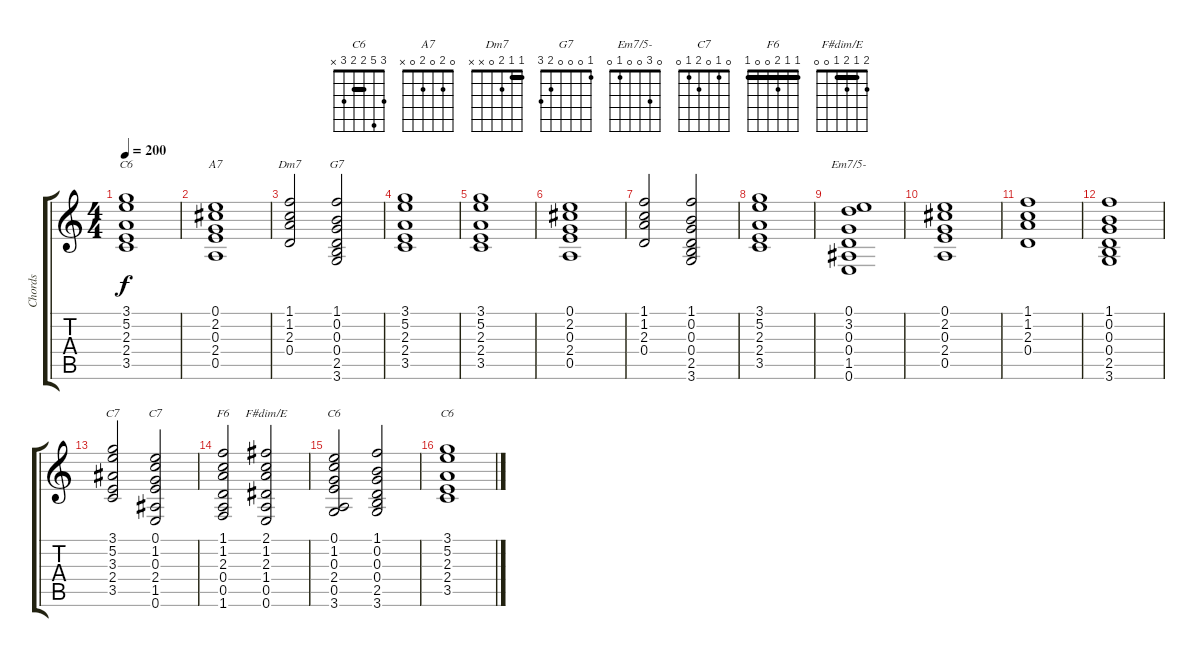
\track ("Chords" "Chords") {instrument acousticguitarnylon}
\staff {score tabs}
\tuning (E4 B3 G3 D3 A2 E2) {hide}
\chord ("C6" 5 5 0 2 3 x) {barre 5}
\chord ("A7" 0 2 0 2 0 x)
\chord ("Dm7" 1 1 2 0 x x) {barre 1}
\chord ("G7" 1 0 0 0 2 3)
\chord ("Em7/5-" 0 3 0 0 1 0)
\chord ("C7" 3 5 3 2 3 x) {barre 3}
\chord ("C7" 0 1 0 2 1 0)
\chord ("F6" 1 1 2 0 0 1) {barre 1}
\chord ("F#dim/E" 2 1 2 1 0 0) {barre 1}
\chord ("C6" 0 1 0 2 0 3)
\chord ("C6" 3 5 2 2 3 x) {barre 2}
\ts (4 4)
\tempo 200
\clef g2
\ks c
(3.1 5.2 2.3 2.4 3.5).1{ch "C6" dy f} |
(0.1 2.2 0.3 2.4 0.5).1{ch "A7"} |
(1.1 1.2 2.3 0.4).2{ch "Dm7"} (1.1 0.2 0.3 0.4 2.5 3.6).2{ch "G7"} |
(3.1 5.2 2.3 2.4 3.5).1 |
(3.1 5.2 2.3 2.4 3.5).1 |
(0.1 2.2 0.3 2.4 0.5).1 |
(1.1 1.2 2.3 0.4).2 (1.1 0.2 0.3 0.4 2.5 3.6).2 |
(3.1 5.2 2.3 2.4 3.5).1 |
(0.1 3.2 0.3 0.4 1.5 0.6).1{ch "Em7/5-"} |
(0.1 2.2 0.3 2.4 0.5).1 |
(1.1 1.2 2.3 0.4).1 |
(1.1 0.2 0.3 0.4 2.5 3.6).1 |
(3.1 5.2 3.3 2.4 3.5).2{ch "C7"} (0.1 1.2 0.3 2.4 1.5 0.6).2{ch "C7"} |
(1.1 1.2 2.3 0.4 0.5 1.6).2{ch "F6"} (2.1 1.2 2.3 1.4 0.5 0.6).2{ch "F#dim/E"} |
(0.1 1.2 0.3 2.4 0.5 3.6).2{ch "C6"} (1.1 0.2 0.3 0.4 2.5 3.6).2 |
(3.1 5.2 2.3 2.4 3.5).1{ch "C6"}
